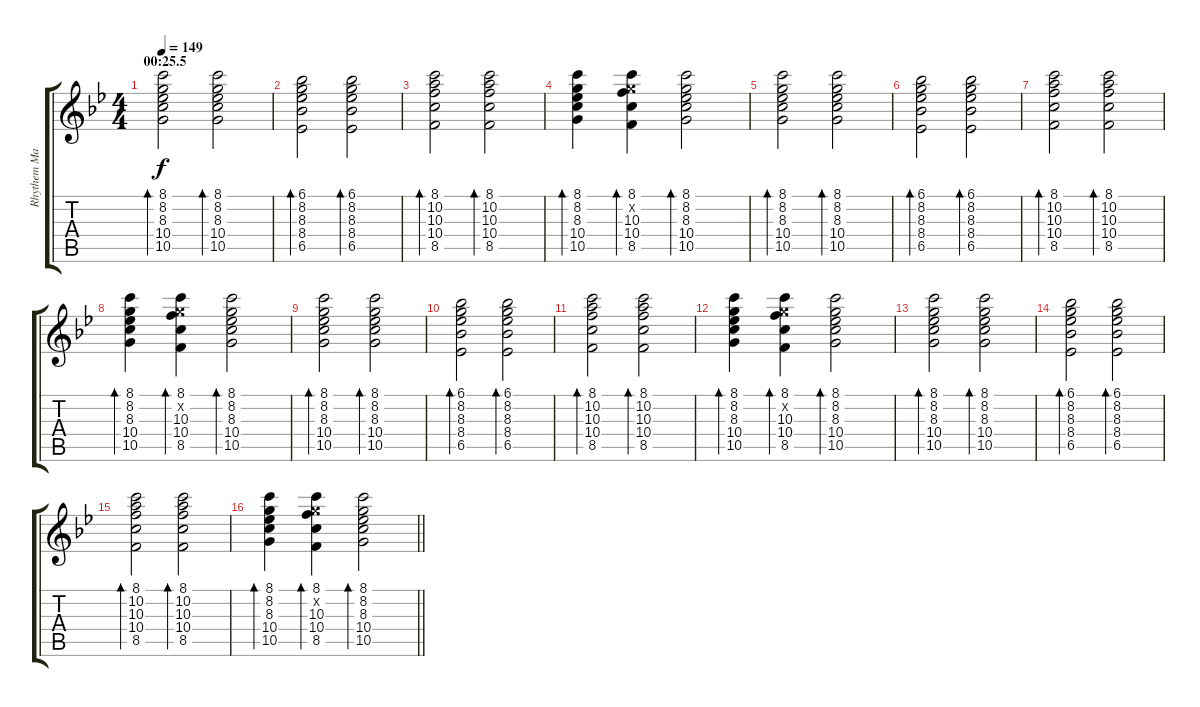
\track ("Rhythem Mandolin" "Rhythem Ma") {instrument acousticguitarnylon}
\staff {score tabs}
\tuning (E4 B3 G3 D3 A2 E2) {hide}
\ts (4 4)
\section ("" "00:25.5")
\tempo 149
\clef g2
\ks gminor
(8.1 8.2 8.3 10.4 10.5).2{bd 120 dy f} (8.1 8.2 8.3 10.4 10.5).2{bd 120} |
(6.1 8.2 8.3 8.4 6.5).2{bd 120} (6.1 8.2 8.3 8.4 6.5).2{bd 120} |
(8.1 10.2 10.3 10.4 8.5).2{bd 120} (8.1 10.2 10.3 10.4 8.5).2{bd 120} |
(8.1 8.2 8.3 10.4 10.5).4{bd 120} (8.1 8.2{x} 10.3 10.4 8.5).4{bd 120} (8.1 8.2 8.3 10.4 10.5).2{bd 120} |
(8.1 8.2 8.3 10.4 10.5).2{bd 120} (8.1 8.2 8.3 10.4 10.5).2{bd 120} |
(6.1 8.2 8.3 8.4 6.5).2{bd 120} (6.1 8.2 8.3 8.4 6.5).2{bd 120} |
(8.1 10.2 10.3 10.4 8.5).2{bd 120} (8.1 10.2 10.3 10.4 8.5).2{bd 120} |
(8.1 8.2 8.3 10.4 10.5).4{bd 120} (8.1 8.2{x} 10.3 10.4 8.5).4{bd 120} (8.1 8.2 8.3 10.4 10.5).2{bd 120} |
(8.1 8.2 8.3 10.4 10.5).2{bd 120} (8.1 8.2 8.3 10.4 10.5).2{bd 120} |
(6.1 8.2 8.3 8.4 6.5).2{bd 120} (6.1 8.2 8.3 8.4 6.5).2{bd 120} |
(8.1 10.2 10.3 10.4 8.5).2{bd 120} (8.1 10.2 10.3 10.4 8.5).2{bd 120} |
(8.1 8.2 8.3 10.4 10.5).4{bd 120} (8.1 8.2{x} 10.3 10.4 8.5).4{bd 120} (8.1 8.2 8.3 10.4 10.5).2{bd 120} |
(8.1 8.2 8.3 10.4 10.5).2{bd 120} (8.1 8.2 8.3 10.4 10.5).2{bd 120} |
(6.1 8.2 8.3 8.4 6.5).2{bd 120} (6.1 8.2 8.3 8.4 6.5).2{bd 120} |
(8.1 10.2 10.3 10.4 8.5).2{bd 120} (8.1 10.2 10.3 10.4 8.5).2{bd 120} |
\barLineRight lightlight
(8.1 8.2 8.3 10.4 10.5).4{bd 120} (8.1 8.2{x} 10.3 10.4 8.5).4{bd 120} (8.1 8.2 8.3 10.4 10.5).2{bd 120}
